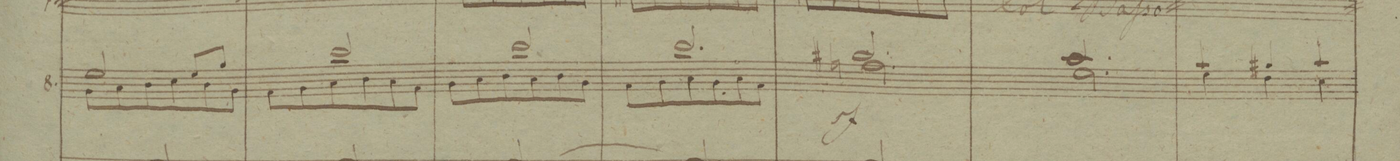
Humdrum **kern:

**kern	**dynam
*I"8.	*
*clefG2	*
*k[b-]	*
*M3/4	*
*^	*
2dd/	8f\L	.
.	8g\	.
.	8a\	.
.	8b-\	.
8dd/L	8a\	.
8ff/J	8f\J	.
=43	=43	=43
4ryy	8e\L	.
.	8f\	.
2aa/	8g\	.
.	8a\	.
.	8g\	.
.	8e\J	.
=44	=44	=44
4ryy	8f\L	.
.	8g\	.
2aa/	8a\	.
.	8g\	.
.	8a\	.
.	8f\J	.
=45	=45	=45
2.aa/	8e\L	.
.	8f\	.
.	8g\	.
.	8f\	.
.	8g\	.
.	8e\J	.
=46	=46	=46
2.ff#X/	2.ee-\	sf
=47	=47	=47
2.gg/	2.dd\	.
=48	=48	=48
4gg/	4dd\	.
4ff#X/	4cc\	.
4gg/	4b-\	.
=49	=49	=49
*-	*-	*-
